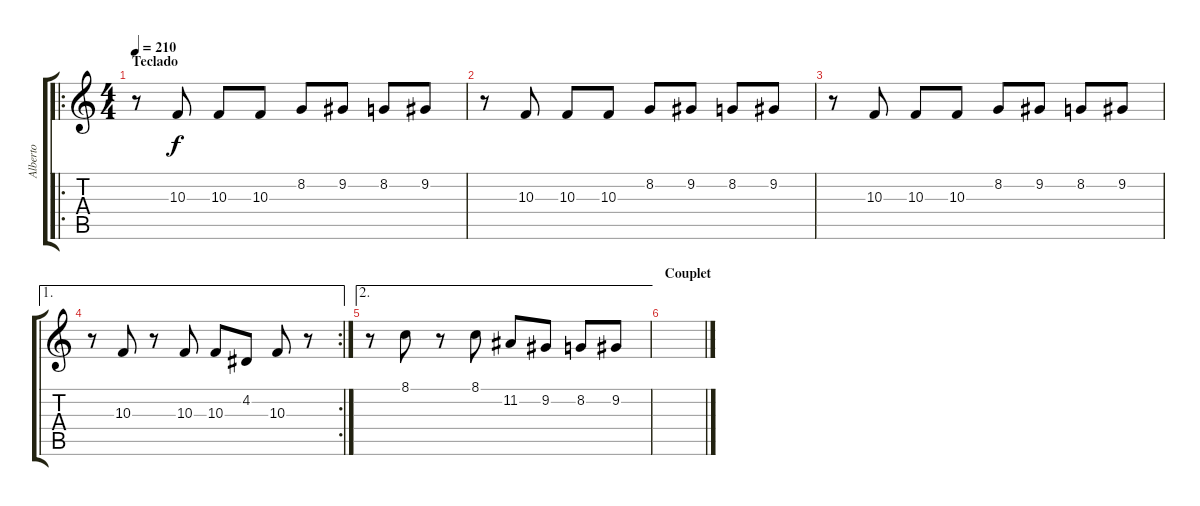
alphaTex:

\track ("Alberto" "Alberto") {instrument trombone}
\staff {score tabs}
\tuning (E4 B3 G3 D3 A2 E2) {hide}
\ro
\ts (4 4)
\section ("" "Teclado")
\tempo 210
\clef g2
\ks c
r.8{dy f} 10.3.8 10.3.8 10.3.8 8.2.8 9.2.8 8.2.8 9.2.8 |
r.8 10.3.8 10.3.8 10.3.8 8.2.8 9.2.8 8.2.8 9.2.8 |
r.8 10.3.8 10.3.8 10.3.8 8.2.8 9.2.8 8.2.8 9.2.8 |
\ae 1
\rc 2
r.8 10.3.8 r.8 10.3.8 10.3.8 4.2.8 10.3.8 r.8 |
\ae 2
r.8 8.1.8 r.8 8.1.8 11.2.8 9.2.8 8.2.8 9.2.8 |
\section ("" "Couplet")
